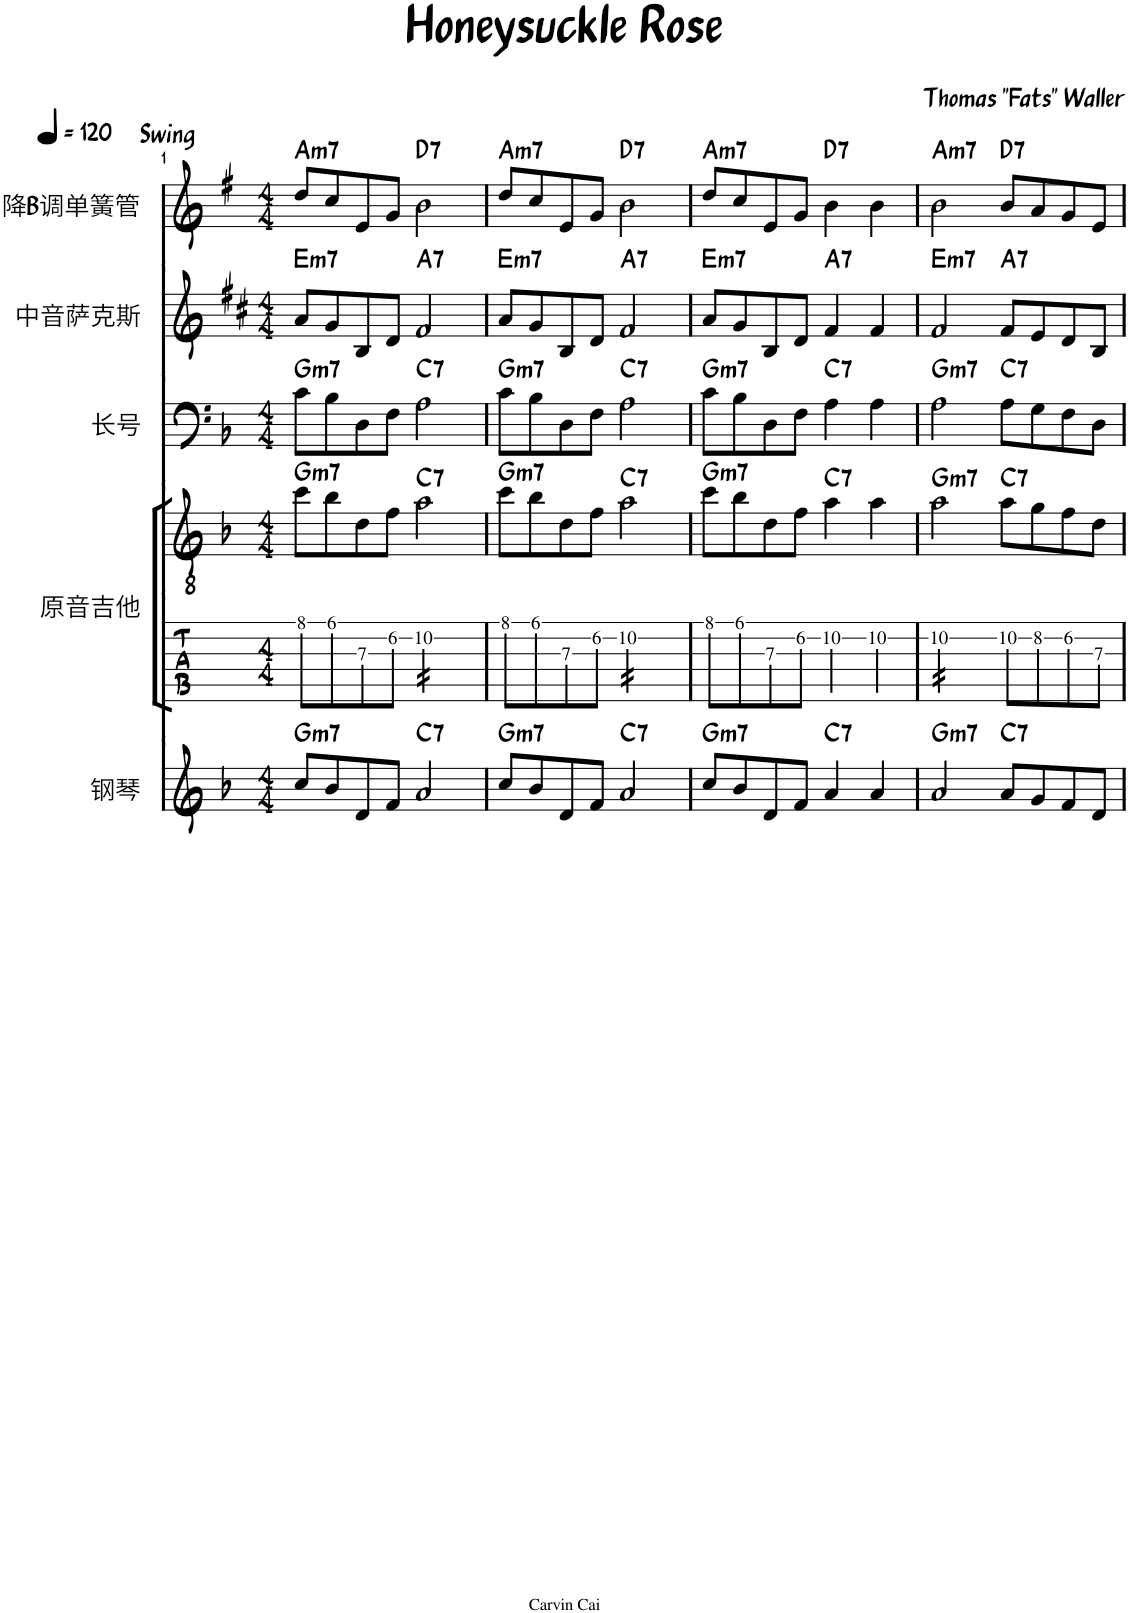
**kern	**harte	**kern	**kern	**harte	**kern	**harte	**kern	**harte	**kern	**harte
*part5	*part5	*part4	*part4	*part4	*part3	*part3	*part2	*part2	*part1	*part1
*staff6	*	*staff5	*staff4	*	*staff3	*	*staff2	*	*staff1	*
*I"钢琴	*	*I"原音吉他	*	*	*I"长号	*	*I"中音萨克斯	*	*I"降B调单簧管	*
*	*	*stria6	*	*	*	*	*	*	*	*
*clefG2	*	*	*clefGv2	*	*clefF4	*	*clefG2	*	*clefG2	*
*	*	*	*	*	*	*	*Trd5c9	*	*Trd1c2	*
*k[b-]	*	*k[b-]	*k[b-]	*	*k[b-]	*	*k[f#c#]	*	*k[f#]	*
*M4/4	*	*M4/4	*M4/4	*	*M4/4	*	*M4/4	*	*M4/4	*
*MM120	*	*MM120	*MM120	*	*MM120	*	*MM120	*	*MM120	*
=1	=1	=1	=1	=1	=1	=1	=1	=1	=1	=1
!	!LO:H:kt=m7	!	!	!LO:H:kt=m7	!	!LO:H:kt=m7	!	!LO:H:kt=m7	!LO:TX:a:B:t=Swing	!LO:H:kt=m7
8cc/L	G:min7	8cc\L	8cc\L	G:min7	8c\L	G:min7	8a/L	E:min7	8dd/L	A:min7
8b-/	.	8b-\	8b-\	.	8B-\	.	8g/	.	8cc/	.
8d/	.	8d\	8d\	.	8D\	.	8B/	.	8e/	.
8f/J	.	8f\J	8f\J	.	8F\J	.	8d/J	.	8g/J	.
!	!LO:H:kt=7	!	!	!LO:H:kt=7	!	!LO:H:kt=7	!	!LO:H:kt=7	!	!LO:H:kt=7
2a/	C:7	2a\	2a\	C:7	2A\	C:7	2f#/	A:7	2b\	D:7
=2	=2	=2	=2	=2	=2	=2	=2	=2	=2	=2
!	!LO:H:kt=m7	!	!	!LO:H:kt=m7	!	!LO:H:kt=m7	!	!LO:H:kt=m7	!	!LO:H:kt=m7
8cc/L	G:min7	8cc\L	8cc\L	G:min7	8c\L	G:min7	8a/L	E:min7	8dd/L	A:min7
8b-/	.	8b-\	8b-\	.	8B-\	.	8g/	.	8cc/	.
8d/	.	8d\	8d\	.	8D\	.	8B/	.	8e/	.
8f/J	.	8f\J	8f\J	.	8F\J	.	8d/J	.	8g/J	.
!	!LO:H:kt=7	!	!	!LO:H:kt=7	!	!LO:H:kt=7	!	!LO:H:kt=7	!	!LO:H:kt=7
2a/	C:7	2a\	2a\	C:7	2A\	C:7	2f#/	A:7	2b\	D:7
=3	=3	=3	=3	=3	=3	=3	=3	=3	=3	=3
!	!LO:H:kt=m7	!	!	!LO:H:kt=m7	!	!LO:H:kt=m7	!	!LO:H:kt=m7	!	!LO:H:kt=m7
8cc/L	G:min7	8cc\L	8cc\L	G:min7	8c\L	G:min7	8a/L	E:min7	8dd/L	A:min7
8b-/	.	8b-\	8b-\	.	8B-\	.	8g/	.	8cc/	.
8d/	.	8d\	8d\	.	8D\	.	8B/	.	8e/	.
8f/J	.	8f\J	8f\J	.	8F\J	.	8d/J	.	8g/J	.
!	!LO:H:kt=7	!	!	!LO:H:kt=7	!	!LO:H:kt=7	!	!LO:H:kt=7	!	!LO:H:kt=7
4a/	C:7	4a\	4a\	C:7	4A\	C:7	4f#/	A:7	4b\	D:7
4a/	.	4a\	4a\	.	4A\	.	4f#/	.	4b\	.
=4	=4	=4	=4	=4	=4	=4	=4	=4	=4	=4
!	!LO:H:kt=m7	!	!	!LO:H:kt=m7	!	!LO:H:kt=m7	!	!LO:H:kt=m7	!	!LO:H:kt=m7
2a/	G:min7	2a\	2a\	G:min7	2A\	G:min7	2f#/	E:min7	2b\	A:min7
!	!LO:H:kt=7	!	!	!LO:H:kt=7	!	!LO:H:kt=7	!	!LO:H:kt=7	!	!LO:H:kt=7
8a/L	C:7	8a\L	8a\L	C:7	8A\L	C:7	8f#/L	A:7	8b/L	D:7
8g/	.	8g\	8g\	.	8G\	.	8e/	.	8a/	.
8f/	.	8f\	8f\	.	8F\	.	8d/	.	8g/	.
8d/J	.	8d\J	8d\J	.	8D\J	.	8B/J	.	8e/J	.
=	=	=	=	=	=	=	=	=	=	=
*-	*-	*-	*-	*-	*-	*-	*-	*-	*-	*-
